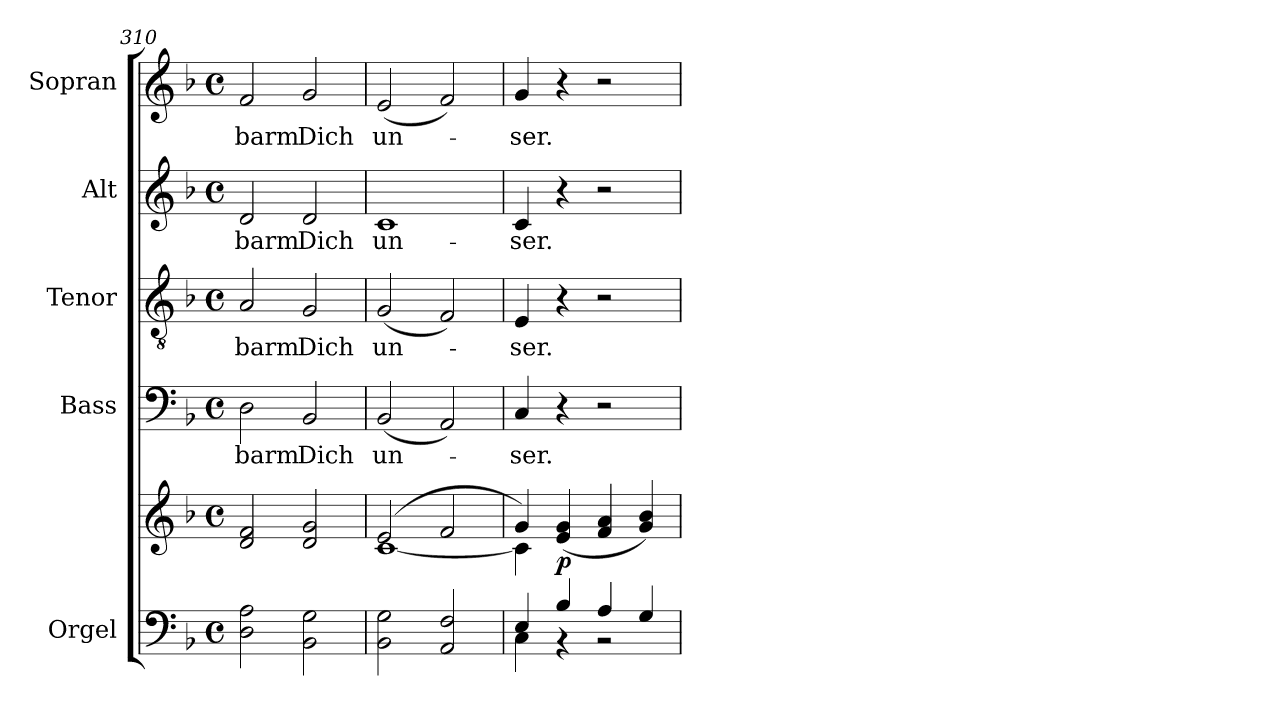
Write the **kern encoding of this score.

**kern	**kern	**dynam	**kern	**text	**kern	**text	**kern	**text	**kern	**text
*part5	*part5	*part5	*part4	*part4	*part3	*part3	*part2	*part2	*part1	*part1
*staff6	*staff5	*staff5/6	*staff4	*staff4	*staff3	*staff3	*staff2	*staff2	*staff1	*staff1
*I"Orgel	*	*	*I"Bass	*	*I"Tenor	*	*I"Alt	*	*I"Sopran	*
*I'Org.	*	*	*I'B.	*	*I'T.	*	*I'A.	*	*I'S.	*
*clefF4	*clefG2	*	*clefF4	*	*clefGv2	*	*clefG2	*	*clefG2	*
*k[b-]	*k[b-]	*	*k[b-]	*	*k[b-]	*	*k[b-]	*	*k[b-]	*
*F:	*F:	*	*F:	*	*F:	*	*F:	*	*F:	*
*M4/4	*M4/4	*	*M4/4	*	*M4/4	*	*M4/4	*	*M4/4	*
*met(c)	*met(c)	*	*met(c)	*	*met(c)	*	*met(c)	*	*met(c)	*
=310	=310	=310	=310	=310	=310	=310	=310	=310	=310	=310
2D\ 2A\	2d/ 2f/	.	2D\	-barm	2A/	-barm	2d/	-barm	2f/	-barm
2BB-\ 2G\	2d/ 2g/	.	2BB-/	Dich	2G/	Dich	2d/	Dich	2g/	Dich
!!LO:PB:g=z
=311	=311	=311	=311	=311	=311	=311	=311	=311	=311	=311
*	*^	*	*	*	*	*	*	*	*	*
2BB-\ 2G\	(2e/	[<1c	.	(2BB-/	un-	(2G/	un-	1c	un-	(2e/	un-
2AA/ 2F/	2f/	.	.	2AA/)	.	2F/)	.	.	.	2f/)	.
=312	=312	=312	=312	=312	=312	=312	=312	=312	=312	=312	=312
*^	*	*	*	*	*	*	*	*	*	*	*
4E/	4C\	4g/)	4c\]	.	4C/	-ser.	4E/	-ser.	4c/	-ser.	4g/	-ser.
!	!	!	!	!LO:DY:b	!	!	!	!	!	!	!	!
4B-/	4rBB	(<4e/ 4g/	4ryy	p	4r	.	4r	.	4r	.	4r	.
4A/	2rBB	4f/ 4a/	2ryy	.	2r	.	2r	.	2r	.	2r	.
4G/	.	4g/ 4b-/)	.	.	.	.	.	.	.	.	.	.
*v	*v	*	*	*	*	*	*	*	*	*	*	*
*	*v	*v	*	*	*	*	*	*	*	*	*
=	=	=	=	=	=	=	=	=	=	=
*-	*-	*-	*-	*-	*-	*-	*-	*-	*-	*-
